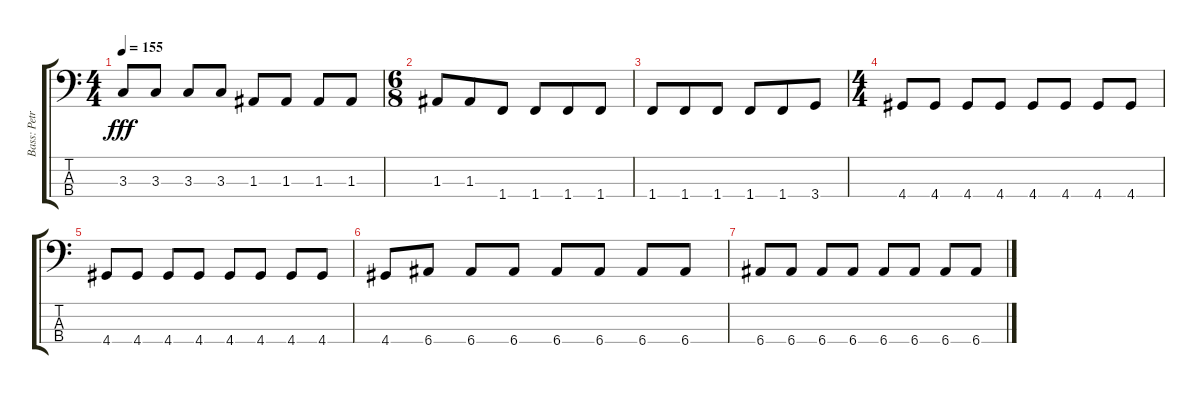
\track ("Bass: Petros Christo" "Bass: Petr") {instrument electricbassfinger}
\staff {score tabs}
\tuning (G2 D2 A1 E1) {hide}
\ts (4 4)
\tempo 155
\clef f4
\ks c
3.3.8{dy fff} 3.3.8 3.3.8 3.3.8 1.3.8 1.3.8 1.3.8 1.3.8 |
\ts (6 8)
1.3.8 1.3.8 1.4.8 1.4.8 1.4.8 1.4.8 |
1.4.8 1.4.8 1.4.8 1.4.8 1.4.8 3.4.8 |
\ts (4 4)
4.4.8 4.4.8 4.4.8 4.4.8 4.4.8 4.4.8 4.4.8 4.4.8 |
4.4.8 4.4.8 4.4.8 4.4.8 4.4.8 4.4.8 4.4.8 4.4.8 |
4.4.8 6.4.8 6.4.8 6.4.8 6.4.8 6.4.8 6.4.8 6.4.8 |
6.4.8 6.4.8 6.4.8 6.4.8 6.4.8 6.4.8 6.4.8 6.4.8
